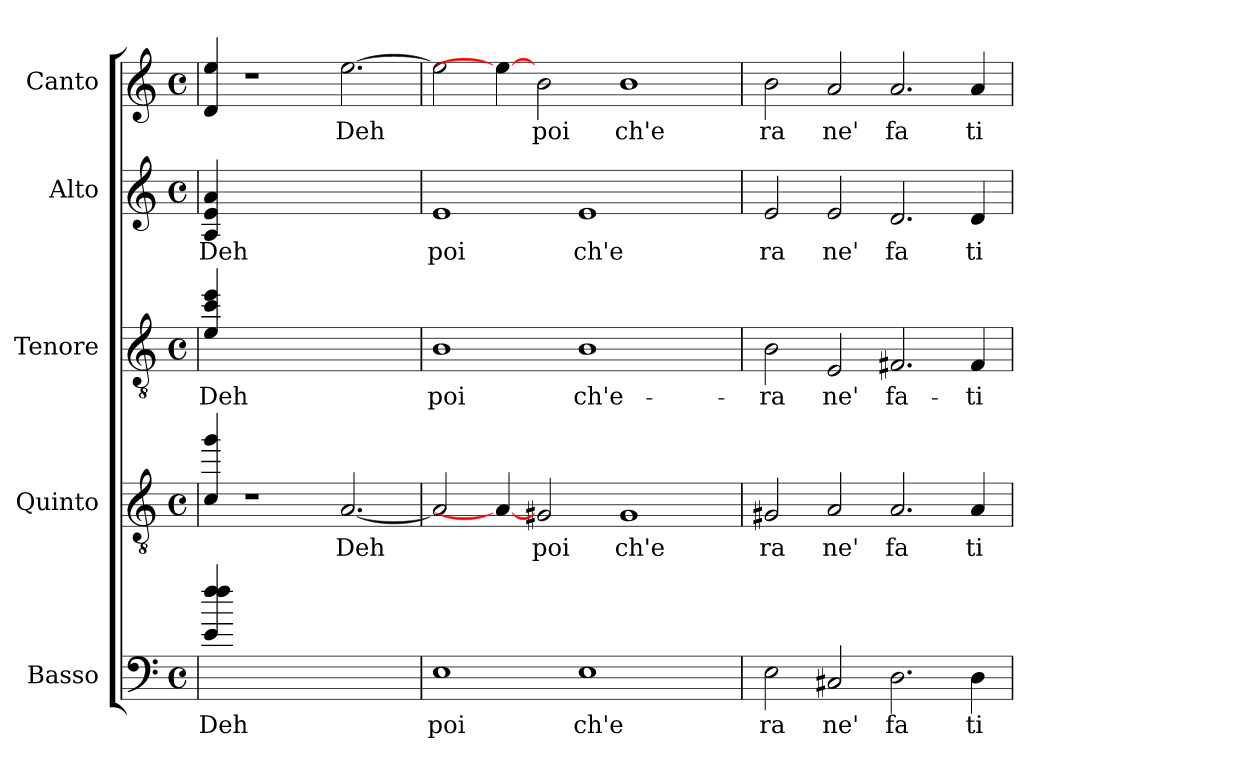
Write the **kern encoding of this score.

**kern	**text	**kern	**text	**kern	**text	**kern	**text	**kern	**text
*part5	*part5	*part4	*part4	*part3	*part3	*part2	*part2	*part1	*part1
*staff5	*staff5	*staff4	*staff4	*staff3	*staff3	*staff2	*staff2	*staff1	*staff1
*I"Basso	*	*I"Quinto	*	*I"Tenore	*	*I"Alto	*	*I"Canto	*
!!LO:PB:g=z
*stria5	*	*stria5	*	*stria5	*	*stria5	*	*stria5	*
*clefF4	*	*clefGv2	*	*clefGv2	*	*clefG2	*	*clefG2	*
*M4/4	*	*M4/4	*	*M4/4	*	*M4/4	*	*M4/4	*
*met(c)	*	*met(c)	*	*met(c)	*	*met(c)	*	*met(c)	*
=1	=1!	=1	=1!	=1	=1!	=1	=1!	=1!	=1!
!	!LO:LY:b:cj	!	!	!	!LO:LY:b:cj	!	!LO:LY:b:cj	!	!
4ff/ 4e/ 4ff	Deh	4gg/ 4c/	.	4ee/ 4e/ 4cc	Deh	4a/ 4A/ 4e	Deh	4ee/ 4d/	.
1..ryy	.	1r	.	1..ryy	.	1..ryy	.	1r	.
!	!	!	!LO:LY:b	!	!	!	!	!	!LO:LY:b
.	.	[<2.A	Deh	.	.	.	.	[>2.ee	Deh
=2	=2	=2	=2	=2	=2	=2	=2	=2	=2
!	!LO:LY:b:cj	!	!	!	!LO:LY:b:cj	!	!LO:LY:b:cj	!	!
1E	poi	2A/]	.	1B	poi	1e	poi	2ee\]	.
.	.	4A_	.	.	.	.	.	4ee_	.
!	!	!	!LO:LY:b:cj	!	!	!	!	!	!LO:LY:b:cj
.	.	2G#X/	poi	.	.	.	.	2b\	poi
!	!LO:LY:b:cj	!	!	!	!LO:LY:b:cj	!	!LO:LY:b:cj	!	!
1E	ch'e	.	.	1B	ch'e-	1e	ch'e	.	.
!	!	!	!LO:LY:b:cj	!	!	!	!	!	!LO:LY:b:cj
.	.	1G#	ch'e	.	.	.	.	1b	ch'e
4ryy	.	.	.	4ryy	.	4ryy	.	.	.
=3	=3	=3	=3	=3	=3	=3	=3	=3	=3
!	!LO:LY:b:cj	!	!LO:LY:b:cj	!	!LO:LY:b:cj	!	!LO:LY:b:cj	!	!LO:LY:b:cj
2E\	ra	2G#X/	ra	2B\	-ra	2e/	ra	2b\	ra
!	!LO:LY:b:cj	!	!LO:LY:b:cj	!	!LO:LY:b:cj	!	!LO:LY:b:cj	!	!LO:LY:b:cj
2C#X/	ne'	2A/	ne'	2E/	ne'	2e/	ne'	2a/	ne'
!	!LO:LY:b:cj	!	!LO:LY:b:cj	!	!LO:LY:b:cj	!	!LO:LY:b:cj	!	!LO:LY:b:cj
2.D\	fa	2.A/	fa	2.F#X/	fa-	2.d/	fa	2.a/	fa
!	!LO:LY:b:cj	!	!LO:LY:b:cj	!	!LO:LY:b:cj	!	!LO:LY:b:cj	!	!LO:LY:b:cj
4D\	ti	4A/	ti	4F#/	-ti	4d/	ti	4a/	ti
=	=	=	=	=	=	=	=	=	=
*-	*-	*-	*-	*-	*-	*-	*-	*-	*-
